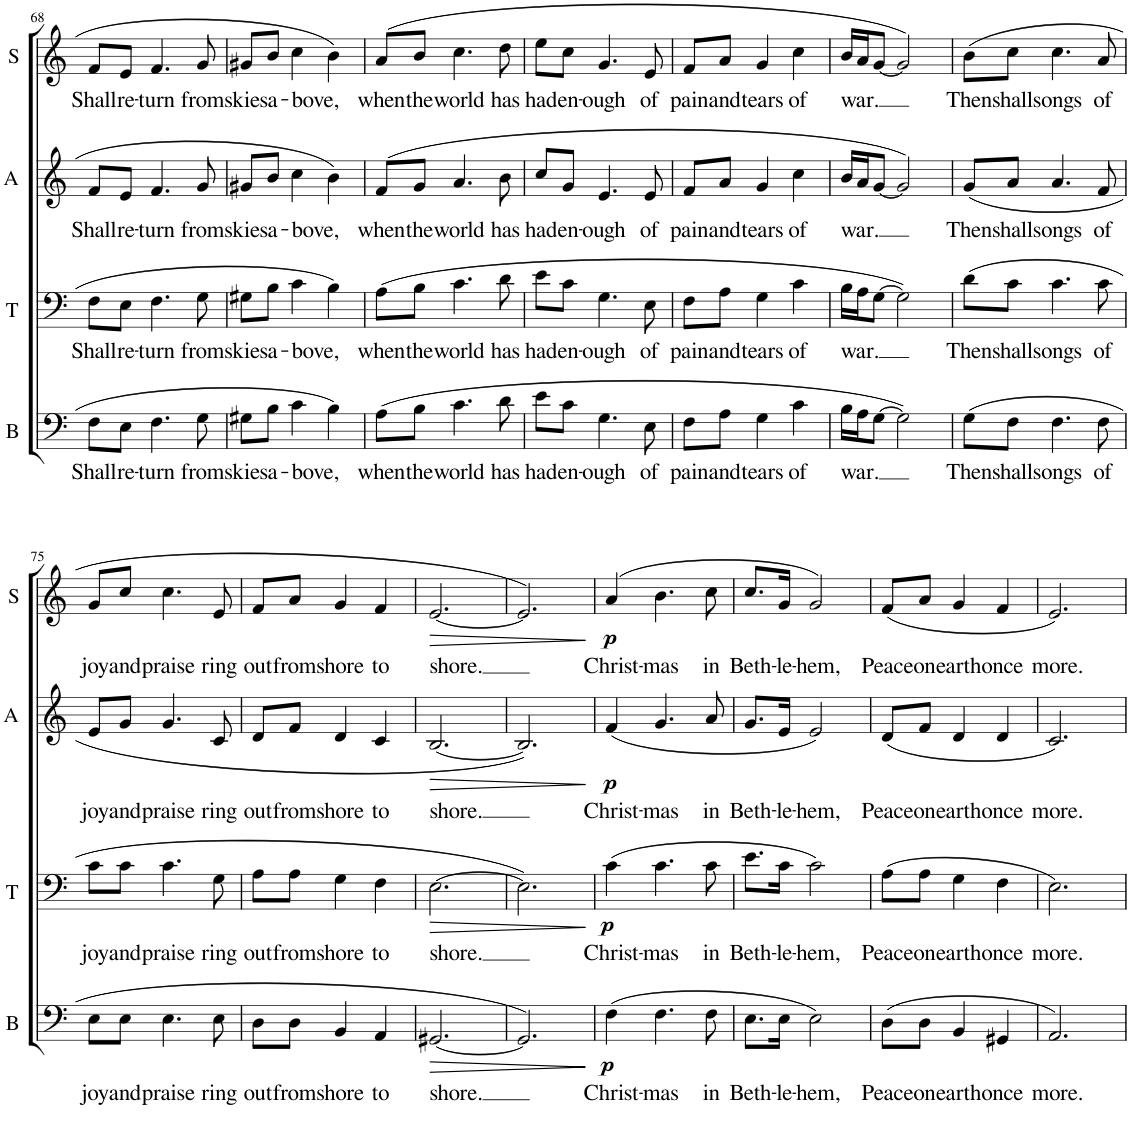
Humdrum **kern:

**kern	**text	**dynam	**kern	**text	**dynam	**kern	**text	**dynam	**kern	**text	**dynam
*part4	*part4	*part4	*part3	*part3	*part3	*part2	*part2	*part2	*part1	*part1	*part1
*staff4	*staff4	*staff4	*staff3	*staff3	*staff3	*staff2	*staff2	*staff2	*staff1	*staff1	*staff1
*I"Bass	*	*	*I"Tenor	*	*	*I"Alto	*	*	*I"Soprano	*	*
*I'B	*	*	*I'T	*	*	*I'A	*	*	*I'S	*	*
!!LO:PB:g=z
*clefF4	*	*	*clefF4	*	*	*clefG2	*	*	*clefG2	*	*
*k[]	*	*	*k[]	*	*	*k[]	*	*	*k[]	*	*
*M3/4	*	*	*M3/4	*	*	*M3/4	*	*	*M3/4	*	*
=68	=68	=68	=68	=68	=68	=68	=68	=68	=68	=68	=68
!	!LO:LY:b	!	!	!LO:LY:b	!	!	!LO:LY:b	!	!	!LO:LY:b	!
8F\L	Shall	.	8F\L	Shall	.	8f/L	Shall	.	8f/L	Shall	.
!	!LO:LY:b	!	!	!LO:LY:b	!	!	!LO:LY:b	!	!	!LO:LY:b	!
8E\J	re-	.	8E\J	re-	.	8e/J	re-	.	8e/J	re-	.
!	!LO:LY:b	!	!	!LO:LY:b	!	!	!LO:LY:b	!	!	!LO:LY:b	!
4.F\	-turn	.	4.F\	-turn	.	4.f/	-turn	.	4.f/	-turn	.
!	!LO:LY:b	!	!	!LO:LY:b	!	!	!LO:LY:b	!	!	!LO:LY:b	!
8G\	from	.	8G\	from	.	8g/	from	.	8g/	from	.
=69	=69	=69	=69	=69	=69	=69	=69	=69	=69	=69	=69
!	!LO:LY:b	!	!	!LO:LY:b	!	!	!LO:LY:b	!	!	!LO:LY:b	!
8G#X\L	skies	.	8G#X\L	skies	.	8g#X/L	skies	.	8g#X/L	skies	.
!	!LO:LY:b	!	!	!LO:LY:b	!	!	!LO:LY:b	!	!	!LO:LY:b	!
8B\J	a-	.	8B\J	a-	.	8b/J	a-	.	8b/J	a-	.
!	!LO:LY:b	!	!	!LO:LY:b	!	!	!LO:LY:b	!	!	!LO:LY:b	!
4c\	-bove,	.	4c\	-bove,	.	4cc\	-bove,	.	4cc\	-bove,	.
4B\	.	.	4B\	.	.	4b\	.	.	4b\	.	.
=70	=70	=70	=70	=70	=70	=70	=70	=70	=70	=70	=70
!	!LO:LY:b	!	!	!LO:LY:b	!	!	!LO:LY:b	!	!	!LO:LY:b	!
(8A\L	when	.	(8A\L	when	.	(8f/L	when	.	(8a/L	when	.
!	!LO:LY:b	!	!	!LO:LY:b	!	!	!LO:LY:b	!	!	!LO:LY:b	!
8B\J	the	.	8B\J	the	.	8g/J	the	.	8b/J	the	.
!	!LO:LY:b	!	!	!LO:LY:b	!	!	!LO:LY:b	!	!	!LO:LY:b	!
4.c\	world	.	4.c\	world	.	4.a/	world	.	4.cc\	world	.
!	!LO:LY:b	!	!	!LO:LY:b	!	!	!LO:LY:b	!	!	!LO:LY:b	!
8d\	has	.	8d\	has	.	8b\	has	.	8dd\	has	.
=71	=71	=71	=71	=71	=71	=71	=71	=71	=71	=71	=71
!	!LO:LY:b	!	!	!LO:LY:b	!	!	!LO:LY:b	!	!	!LO:LY:b	!
8e\L	had	.	8e\L	had	.	8cc/L	had	.	8ee\L	had	.
!	!LO:LY:b	!	!	!LO:LY:b	!	!	!LO:LY:b	!	!	!LO:LY:b	!
8c\J	en-	.	8c\J	en-	.	8g/J	en-	.	8cc\J	en-	.
!	!LO:LY:b	!	!	!LO:LY:b	!	!	!LO:LY:b	!	!	!LO:LY:b	!
4.G\	-ough	.	4.G\	-ough	.	4.e/	-ough	.	4.g/	-ough	.
!	!LO:LY:b	!	!	!LO:LY:b	!	!	!LO:LY:b	!	!	!LO:LY:b	!
8E\	of	.	8E\	of	.	8e/	of	.	8e/	of	.
=72	=72	=72	=72	=72	=72	=72	=72	=72	=72	=72	=72
!	!LO:LY:b	!	!	!LO:LY:b	!	!	!LO:LY:b	!	!	!LO:LY:b	!
8F\L	pain	.	8F\L	pain	.	8f/L	pain	.	8f/L	pain	.
!	!LO:LY:b	!	!	!LO:LY:b	!	!	!LO:LY:b	!	!	!LO:LY:b	!
8A\J	and	.	8A\J	and	.	8a/J	and	.	8a/J	and	.
!	!LO:LY:b	!	!	!LO:LY:b	!	!	!LO:LY:b	!	!	!LO:LY:b	!
4G\	tears	.	4G\	tears	.	4g/	tears	.	4g/	tears	.
!	!LO:LY:b	!	!	!LO:LY:b	!	!	!LO:LY:b	!	!	!LO:LY:b	!
4c\	of	.	4c\	of	.	4cc\	of	.	4cc\	of	.
=73	=73	=73	=73	=73	=73	=73	=73	=73	=73	=73	=73
!	!LO:LY:b	!	!	!LO:LY:b	!	!	!LO:LY:b	!	!	!LO:LY:b	!
16B\LL	war.	.	16B\LL	war.	.	16b/LL	war.	.	16b/LL	war.	.
16A\J	.	.	16A\J	.	.	16a/J	.	.	16a/J	.	.
[8G\J	.	.	[8G\J	.	.	[8g/J	.	.	[8g/J	.	.
2G\])	.	.	2G\])	.	.	2g/])	.	.	2g/])	.	.
=74	=74	=74	=74	=74	=74	=74	=74	=74	=74	=74	=74
!	!LO:LY:b	!	!	!LO:LY:b	!	!	!LO:LY:b	!	!	!LO:LY:b	!
(8G\L	Then	.	(8d\L	Then	.	(8g/L	Then	.	(8b\L	Then	.
!	!LO:LY:b	!	!	!LO:LY:b	!	!	!LO:LY:b	!	!	!LO:LY:b	!
8F\J	shall	.	8c\J	shall	.	8a/J	shall	.	8cc\J	shall	.
!	!LO:LY:b	!	!	!LO:LY:b	!	!	!LO:LY:b	!	!	!LO:LY:b	!
4.F\	songs	.	4.c\	songs	.	4.a/	songs	.	4.cc\	songs	.
!	!LO:LY:b	!	!	!LO:LY:b	!	!	!LO:LY:b	!	!	!LO:LY:b	!
8F\	of	.	8c\	of	.	8f/	of	.	8a/	of	.
!!LO:LB:g=z
=75	=75	=75	=75	=75	=75	=75	=75	=75	=75	=75	=75
!	!LO:LY:b	!	!	!LO:LY:b	!	!	!LO:LY:b	!	!	!LO:LY:b	!
8E\L	joy	.	8c\L	joy	.	8e/L	joy	.	8g/L	joy	.
!	!LO:LY:b	!	!	!LO:LY:b	!	!	!LO:LY:b	!	!	!LO:LY:b	!
8E\J	and	.	8c\J	and	.	8g/J	and	.	8cc/J	and	.
!	!LO:LY:b	!	!	!LO:LY:b	!	!	!LO:LY:b	!	!	!LO:LY:b	!
4.E\	praise	.	4.c\	praise	.	4.g/	praise	.	4.cc\	praise	.
!	!LO:LY:b	!	!	!LO:LY:b	!	!	!LO:LY:b	!	!	!LO:LY:b	!
8E\	ring	.	8G\	ring	.	8c/	ring	.	8e/	ring	.
=76	=76	=76	=76	=76	=76	=76	=76	=76	=76	=76	=76
!	!LO:LY:b	!	!	!LO:LY:b	!	!	!LO:LY:b	!	!	!LO:LY:b	!
8D\L	out	.	8A\L	out	.	8d/L	out	.	8f/L	out	.
!	!LO:LY:b	!	!	!LO:LY:b	!	!	!LO:LY:b	!	!	!LO:LY:b	!
8D\J	from	.	8A\J	from	.	8f/J	from	.	8a/J	from	.
!	!LO:LY:b	!	!	!LO:LY:b	!	!	!LO:LY:b	!	!	!LO:LY:b	!
4BB/	shore	.	4G\	shore	.	4d/	shore	.	4g/	shore	.
!	!LO:LY:b	!	!	!LO:LY:b	!	!	!LO:LY:b	!	!	!LO:LY:b	!
4AA/	to	.	4F\	to	.	4c/	to	.	4f/	to	.
=77	=77	=77	=77	=77	=77	=77	=77	=77	=77	=77	=77
!	!LO:LY:b	!LO:HP:b	!	!LO:LY:b	!LO:HP:b	!	!LO:LY:b	!LO:HP:b	!	!LO:LY:b	!LO:HP:b
[2.GG#X/	shore.	>	[2.E\	shore.	>	[2.B/	shore.	>	[2.e/	shore.	>
=78	=78	=78	=78	=78	=78	=78	=78	=78	=78	=78	=78
2.GG#/])	.	.	2.E\])	.	.	2.B/])	.	.	2.e/])	.	.
.	.	]	.	.	]	.	.	]	.	.	]
=79	=79	=79	=79	=79	=79	=79	=79	=79	=79	=79	=79
!	!LO:LY:b	!LO:DY:b	!	!LO:LY:b	!LO:DY:b	!	!LO:LY:b	!LO:DY:b	!	!LO:LY:b	!LO:DY:b
(4F\	Christ-	p	(4c\	Christ-	p	(4f/	Christ-	p	(4a/	Christ-	p
!	!LO:LY:b	!	!	!LO:LY:b	!	!	!LO:LY:b	!	!	!LO:LY:b	!
4.F\	-mas	.	4.c\	-mas	.	4.g/	-mas	.	4.b\	-mas	.
!	!LO:LY:b	!	!	!LO:LY:b	!	!	!LO:LY:b	!	!	!LO:LY:b	!
8F\	in	.	8c\	in	.	8a/	in	.	8cc\	in	.
=80	=80	=80	=80	=80	=80	=80	=80	=80	=80	=80	=80
!	!LO:LY:b	!	!	!LO:LY:b	!	!	!LO:LY:b	!	!	!LO:LY:b	!
8.E\L	Beth-	.	8.e\L	Beth-	.	8.g/L	Beth-	.	8.cc/L	Beth-	.
!	!LO:LY:b	!	!	!LO:LY:b	!	!	!LO:LY:b	!	!	!LO:LY:b	!
16E\Jk	-le-	.	16c\Jk	-le-	.	16e/Jk	-le-	.	16g/Jk	-le-	.
!	!LO:LY:b	!	!	!LO:LY:b	!	!	!LO:LY:b	!	!	!LO:LY:b	!
2E\)	-hem,	.	2c\)	-hem,	.	2e/)	-hem,	.	2g/)	-hem,	.
=81	=81	=81	=81	=81	=81	=81	=81	=81	=81	=81	=81
!	!LO:LY:b	!	!	!LO:LY:b	!	!	!LO:LY:b	!	!	!LO:LY:b	!
(8D\L	Peace	.	(8A\L	Peace	.	(8d/L	Peace	.	(8f/L	Peace	.
!	!LO:LY:b	!	!	!LO:LY:b	!	!	!LO:LY:b	!	!	!LO:LY:b	!
8D\J	on	.	8A\J	on	.	8f/J	on	.	8a/J	on	.
!	!LO:LY:b	!	!	!LO:LY:b	!	!	!LO:LY:b	!	!	!LO:LY:b	!
4BB/	earth	.	4G\	earth	.	4d/	earth	.	4g/	earth	.
!	!LO:LY:b	!	!	!LO:LY:b	!	!	!LO:LY:b	!	!	!LO:LY:b	!
4GG#X/	once	.	4F\	once	.	4d/	once	.	4f/	once	.
=82	=82	=82	=82	=82	=82	=82	=82	=82	=82	=82	=82
!	!LO:LY:b	!	!	!LO:LY:b	!	!	!LO:LY:b	!	!	!LO:LY:b	!
2.AA/)	more.	.	2.E\)	more.	.	2.c/)	more.	.	2.e/)	more.	.
=	=	=	=	=	=	=	=	=	=	=	=
*-	*-	*-	*-	*-	*-	*-	*-	*-	*-	*-	*-
